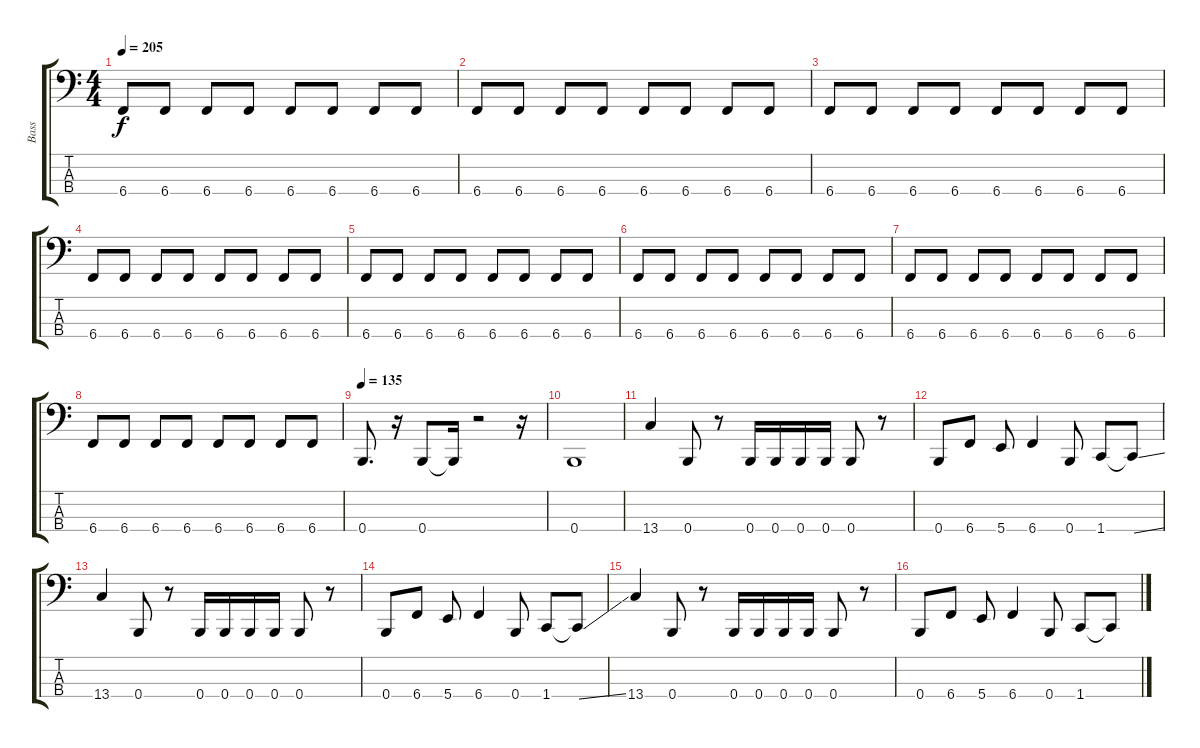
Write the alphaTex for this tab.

\track ("Bass" "Bass") {instrument electricbasspick}
\staff {score tabs}
\tuning (E2 B1 Gb1 B0) {hide}
\ts (4 4)
\tempo 205
\clef f4
\ks c
6.4{t}.8{dy f} 6.4.8 6.4.8 6.4.8 6.4.8 6.4.8 6.4.8 6.4.8 |
6.4.8 6.4.8 6.4.8 6.4.8 6.4.8 6.4.8 6.4.8 6.4.8 |
6.4.8 6.4.8 6.4.8 6.4.8 6.4.8 6.4.8 6.4.8 6.4.8 |
6.4.8 6.4.8 6.4.8 6.4.8 6.4.8 6.4.8 6.4.8 6.4.8 |
6.4.8 6.4.8 6.4.8 6.4.8 6.4.8 6.4.8 6.4.8 6.4.8 |
6.4.8 6.4.8 6.4.8 6.4.8 6.4.8 6.4.8 6.4.8 6.4.8 |
6.4.8 6.4.8 6.4.8 6.4.8 6.4.8 6.4.8 6.4.8 6.4.8 |
6.4.8 6.4.8 6.4.8 6.4.8 6.4.8 6.4.8 6.4.8 6.4.8 |
\tempo 135
0.4.8{d} r.16 0.4.8 0.4{t}.16 r.2 r.16 |
0.4.1 |
13.4.4 0.4.8 r.8 0.4.16 0.4.16 0.4.16 0.4.16 0.4.8 r.8 |
0.4.8 6.4.8 5.4.8 6.4.4 0.4.8 1.4.8 1.4{ss t}.8 |
13.4.4 0.4.8 r.8 0.4.16 0.4.16 0.4.16 0.4.16 0.4.8 r.8 |
0.4.8 6.4.8 5.4.8 6.4.4 0.4.8 1.4.8 1.4{ss t}.8 |
13.4.4 0.4.8 r.8 0.4.16 0.4.16 0.4.16 0.4.16 0.4.8 r.8 |
0.4.8 6.4.8 5.4.8 6.4.4 0.4.8 1.4.8 1.4{ss t}.8
